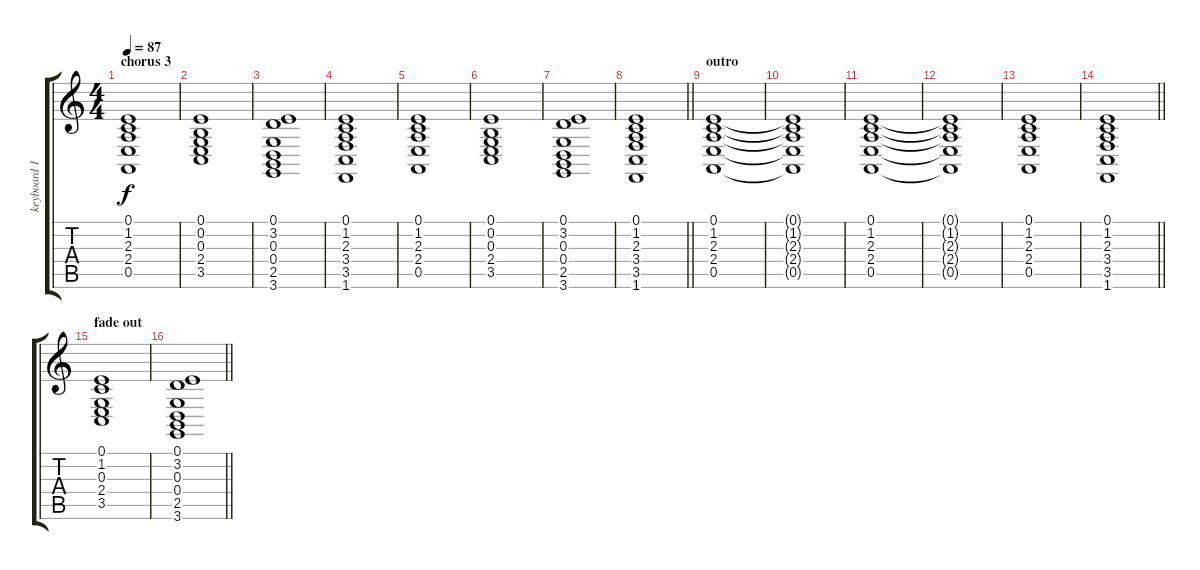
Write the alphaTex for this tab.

\track ("keyboard 1" "keyboard 1") {instrument pad8sweep}
\staff {score tabs}
\tuning (E4 B3 G3 D3 A2 E2) {hide}
\ts (4 4)
\section ("" "chorus 3")
\tempo 87
\clef g2
\ks c
(0.1 1.2 2.3 2.4 0.5).1{dy f instrument choiraahs} |
(0.1 0.2 0.3 2.4 3.5).1 |
(0.1 3.2 0.3 0.4 2.5 3.6).1 |
(0.1 1.2 2.3 3.4 3.5 1.6).1 |
(0.1 1.2 2.3 2.4 0.5).1 |
(0.1 0.2 0.3 2.4 3.5).1 |
(0.1 3.2 0.3 0.4 2.5 3.6).1 |
\barLineRight lightlight
(0.1 1.2 2.3 3.4 3.5 1.6).1 |
\section ("" "outro")
(0.1 1.2 2.3 2.4 0.5).1{volume 12 instrument pad1newage} |
(0.1{t} 1.2{t} 2.3{t} 2.4{t} 0.5{t}).1 |
(0.1 1.2 2.3 2.4 0.5).1 |
(0.1{t} 1.2{t} 2.3{t} 2.4{t} 0.5{t}).1 |
(0.1 1.2 2.3 2.4 0.5).1{volume 7 instrument pad8sweep} |
\barLineRight lightlight
(0.1 1.2 2.3 3.4 3.5 1.6).1 |
\section ("" "fade out")
(0.1 1.2 0.3 2.4 3.5).1{volume 0} |
\barLineRight lightlight
(0.1 3.2 0.3 0.4 2.5 3.6).1
